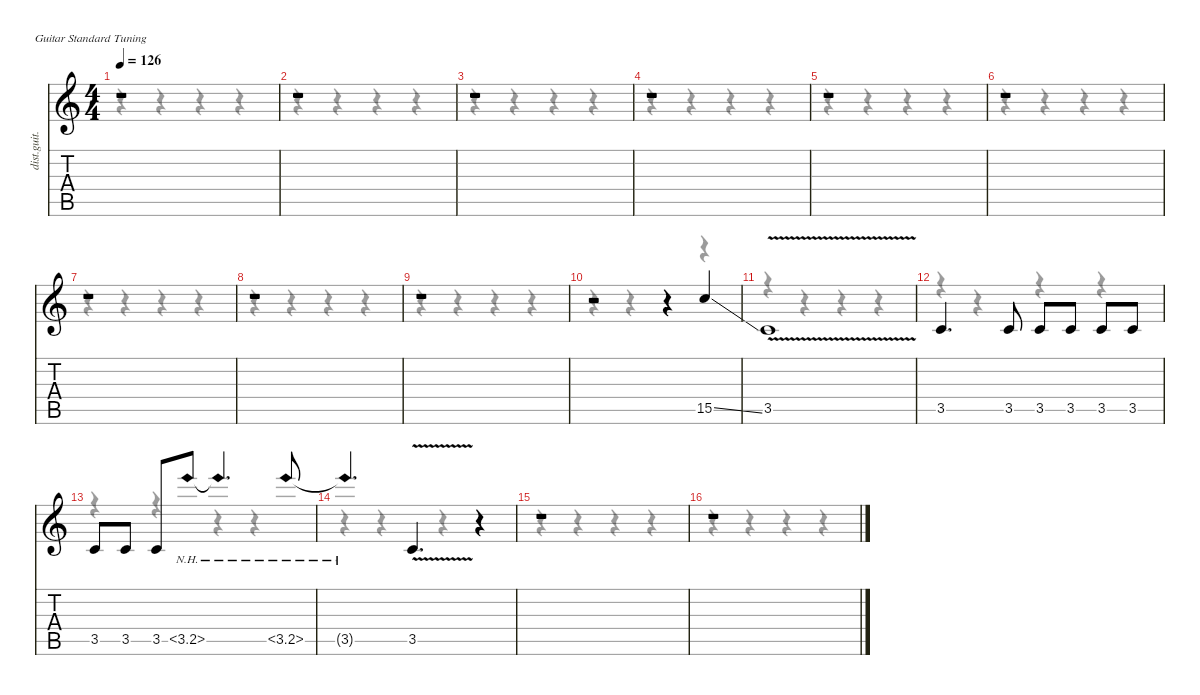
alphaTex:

\defaultSystemsLayout 4
\hideDynamics
\bracketExtendMode nobrackets
\otherSystemsTrackNameOrientation horizontal
\track ("Joe satriani overdubs" "dist.guit.") {instrument distortionguitar}
\staff {score tabs}
\tuning (E4 B3 G3 D3 A2 E2)
\voice
\ts (4 4)
\tempo 126
\clef g2
\ks c
r.1{dy f} |
r.1 |
r.1 |
r.1 |
r.1 |
r.1 |
r.1 |
r.1 |
r.1 |
r.2 r.4 15.5{ss}.4 |
3.5{v}.1 |
3.5.4{d} 3.5.8 3.5.8 3.5.8 3.5.8 3.5.8 |
3.5.8 3.5.8 3.5.8 3.5{nh}.8 3.5{nh t}.4{d} 3.5{nh}.8 |
3.5{nh t}.4{d} 3.5{v}.4{d} r.4 |
r.1 |
r.1
\voice
\clef g2
\ottava regular
\simile none
\ks c
r.4{dy mf} r.4 r.4 r.4 |
r.4 r.4 r.4 r.4 |
r.4 r.4 r.4 r.4 |
r.4 r.4 r.4 r.4 |
r.4 r.4 r.4 r.4 |
r.4 r.4 r.4 r.4 |
r.4 r.4 r.4 r.4 |
r.4 r.4 r.4 r.4 |
r.4 r.4 r.4 r.4 |
r.4 r.4 r.4 r.4 |
r.4 r.4 r.4 r.4 |
r.4 r.4 r.4 r.4 |
r.4 r.4 r.4 r.4 |
r.4 r.4 r.4 r.4 |
r.4 r.4 r.4 r.4 |
r.4 r.4 r.4 r.4
